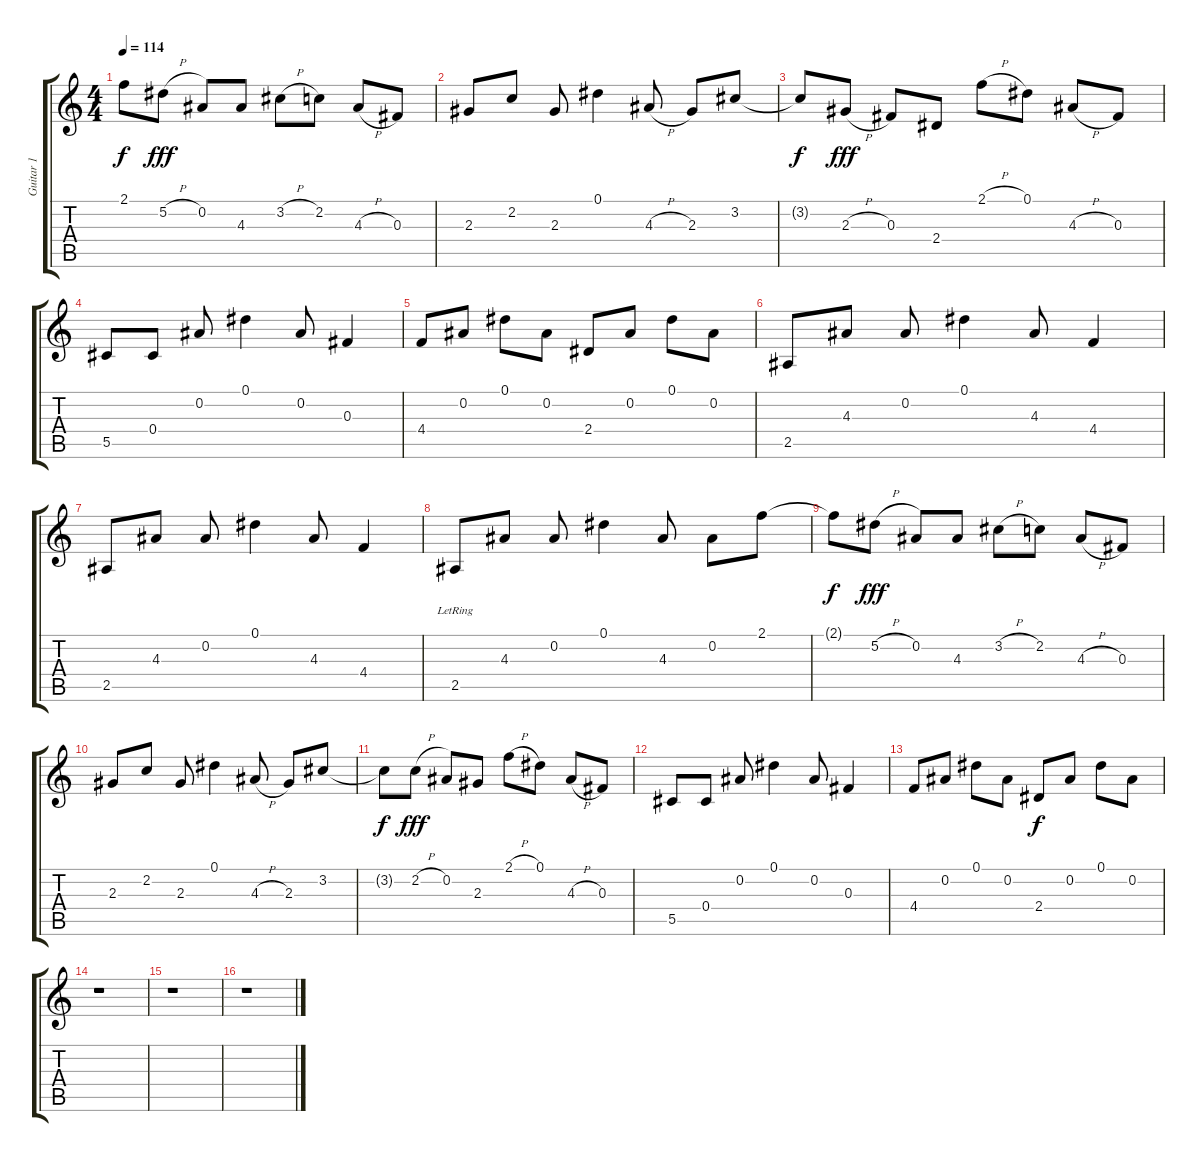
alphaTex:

\track ("Guitar 1" "Guitar 1") {instrument acousticguitarsteel}
\staff {score tabs}
\tuning (Eb4 Bb3 Gb3 Db3 Ab2 Eb2) {hide}
\ts (4 4)
\tempo 114
\clef g2
\ks c
2.1{t}.8{dy f} 5.2{h}.8{dy fff} 0.2.8 4.3.8 3.2{h}.8 2.2.8 4.3{h}.8 0.3.8 |
2.3.8 2.2.8 2.3.8 0.1.4 4.3{h}.8 2.3.8 3.2.8 |
3.2{t}.8{dy f} 2.3{h}.8{dy fff} 0.3.8 2.4.8 2.1{h}.8 0.1.8 4.3{h}.8 0.3.8 |
5.5.8 0.4.8 0.2.8 0.1.4 0.2.8 0.3.4 |
4.4.8 0.2.8 0.1.8 0.2.8 2.4.8 0.2.8 0.1.8 0.2.8 |
2.5.8 4.3.8 0.2.8 0.1.4 4.3.8 4.4.4 |
2.5.8 4.3.8 0.2.8 0.1.4 4.3.8 4.4.4 |
2.5{lr}.8 4.3.8 0.2.8 0.1.4 4.3.8 0.2.8 2.1.8 |
2.1{t}.8{dy f} 5.2{h}.8{dy fff} 0.2.8 4.3.8 3.2{h}.8 2.2.8 4.3{h}.8 0.3.8 |
2.3.8 2.2.8 2.3.8 0.1.4 4.3{h}.8 2.3.8 3.2.8 |
3.2{t}.8{dy f} 2.2{h}.8{dy fff} 0.2.8 2.3.8 2.1{h}.8 0.1.8 4.3{h}.8 0.3.8 |
5.5.8 0.4.8 0.2.8 0.1.4 0.2.8 0.3.4 |
4.4.8 0.2.8 0.1.8 0.2.8 2.4.8{dy f} 0.2.8 0.1.8 0.2.8 |
r.1 |
r.1 |
r.1
